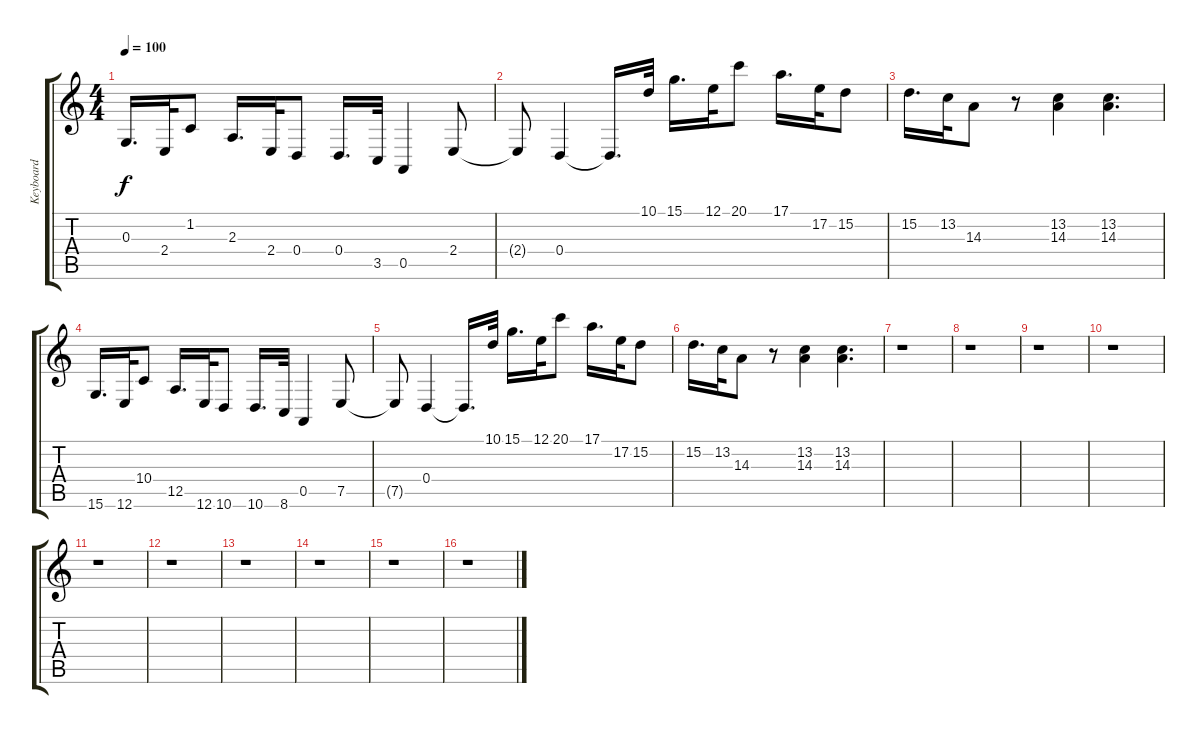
\track ("Keyboard" "Keyboard") {instrument lead8bassandlead}
\staff {score tabs}
\tuning (E4 B3 G3 D3 A2 E2) {hide}
\ts (4 4)
\tempo 100
\clef g2
\ks c
0.3.16{d dy f instrument lead8bassandlead} 2.4.32 1.2.8 2.3.16{d} 2.4.32 0.4.8 0.4.16{d} 3.5.32 0.5.4 2.4.8 |
2.4{t}.8 0.4.4 0.4{t}.16{d} 10.1.32 15.1.16{d} 12.1.32 20.1.8 17.1.16{d} 17.2.32 15.2.8 |
15.2.16{d} 13.2.32 14.3.8 r.8 (13.2 14.3).4 (13.2 14.3).4{d} |
15.6.16{d} 12.6.32 10.4.8 12.5.16{d} 12.6.32 10.6.8 10.6.16{d} 8.6.32 0.5.4 7.5.8 |
7.5{t}.8 0.4.4 0.4{t}.16{d} 10.1.32 15.1.16{d} 12.1.32 20.1.8 17.1.16{d} 17.2.32 15.2.8 |
15.2.16{d} 13.2.32 14.3.8 r.8 (13.2 14.3).4 (13.2 14.3).4{d} |
r.1 |
r.1 |
r.1 |
r.1 |
r.1 |
r.1 |
r.1 |
r.1 |
r.1 |
r.1
